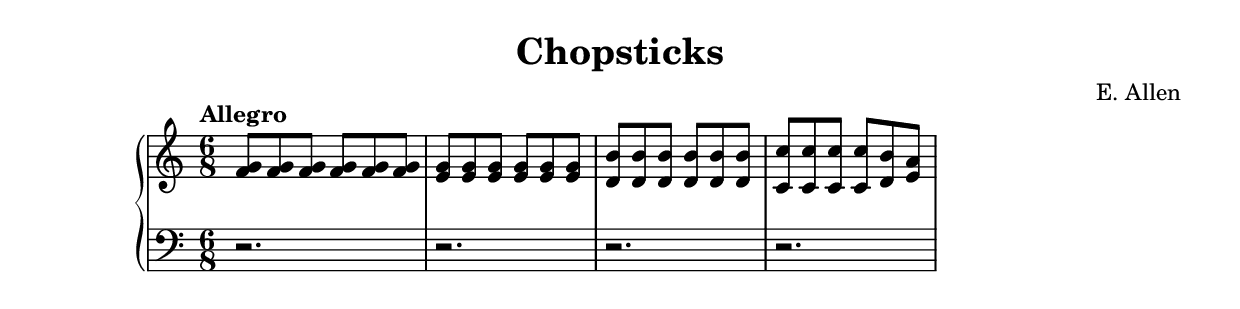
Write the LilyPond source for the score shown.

\header { 
  title = "Chopsticks"
  composer = "E. Allen"
}

\version "2.16.2"

\score {
  \new PianoStaff <<
     \new Staff = "upper" {
  \clef treble
  \key c \major
  \time 6/8
     \tempo "Allegro" 4 = 120
   \set Score.tempoHideNote = ##t
  \relative c' { <f g>8 <f g> <f g> <f g> <f g> <f g> |
  <e g> <e g> <e g> <e g> <e g> <e g> |
  <d b'> <d b'> <d b'> <d b'> <d b'> <d b'>  |
  <c c'> <c c'> <c c'> <c c'> <d b'> <e a> }
}
     \new Staff = "lower" {
  \clef bass
  \key c \major
  \time 6/8
  \relative c { r2. r2. r2. r2. }
}
  >>
  
  \layout { }

 \midi { }
}